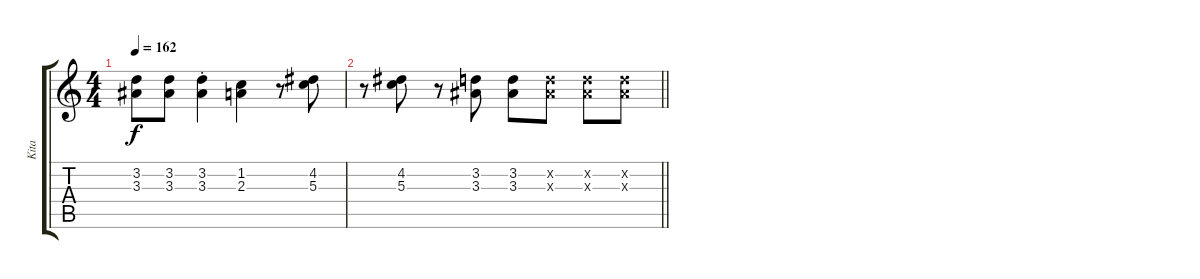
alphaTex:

\track ("Kita" "Kita") {instrument overdrivenguitar}
\staff {score tabs}
\tuning (E4 B3 G3 D3 A2 E2) {hide}
\ts (4 4)
\tempo 162
\clef g2
\ks c
(3.2 3.3).8{dy f} (3.2 3.3).8 (3.2{st} 3.3{st}).4 (1.2 2.3).4 r.8 (4.2 5.3).8 |
\barLineRight lightlight
r.8 (4.2 5.3).8 r.8 (3.2 3.3).8 (3.2 3.3).8 (3.2{x} 3.3{x}).8 (3.2{x} 3.3{x}).8 (3.2{x} 3.3{x}).8
